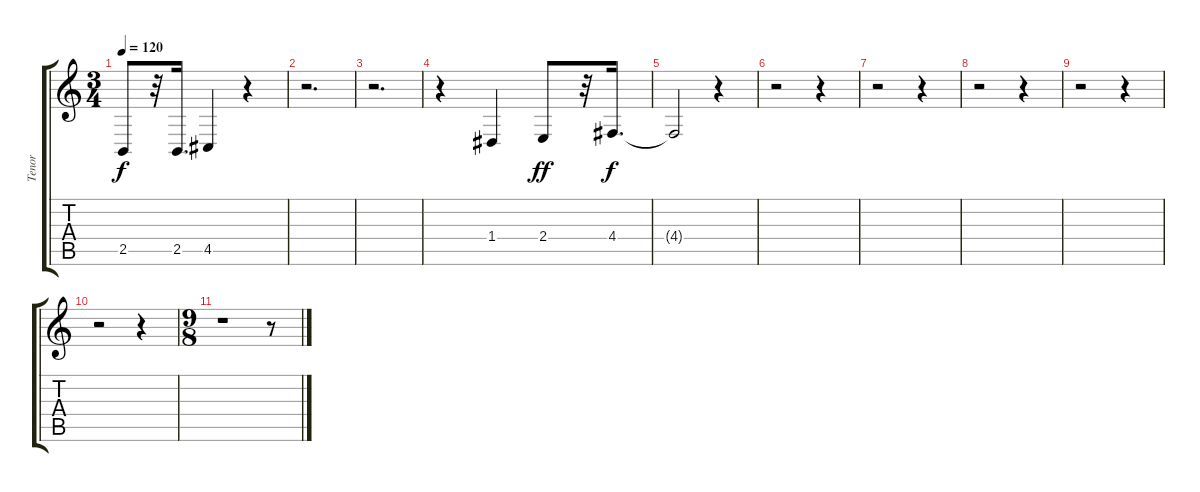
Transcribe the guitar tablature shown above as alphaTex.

\track ("Tenor" "Tenor") {instrument choiraahs}
\staff {score tabs}
\tuning (E4 B3 G3 D3 A2 E2) {hide}
\ts (3 4)
\tempo 120
\clef g2
\ks c
2.5{t}.8{dy f} r.32 2.5.16{d} 4.5.4 r.4 |
r.2{d} |
r.2{d} |
r.4 1.4.4 2.4.8{dy ff} r.32 4.4.16{d dy f} |
4.4{t}.2 r.4 |
r.2 r.4 |
r.2 r.4 |
r.2 r.4 |
r.2 r.4 |
r.2 r.4 |
\ts (9 8)
r.1 r.8
